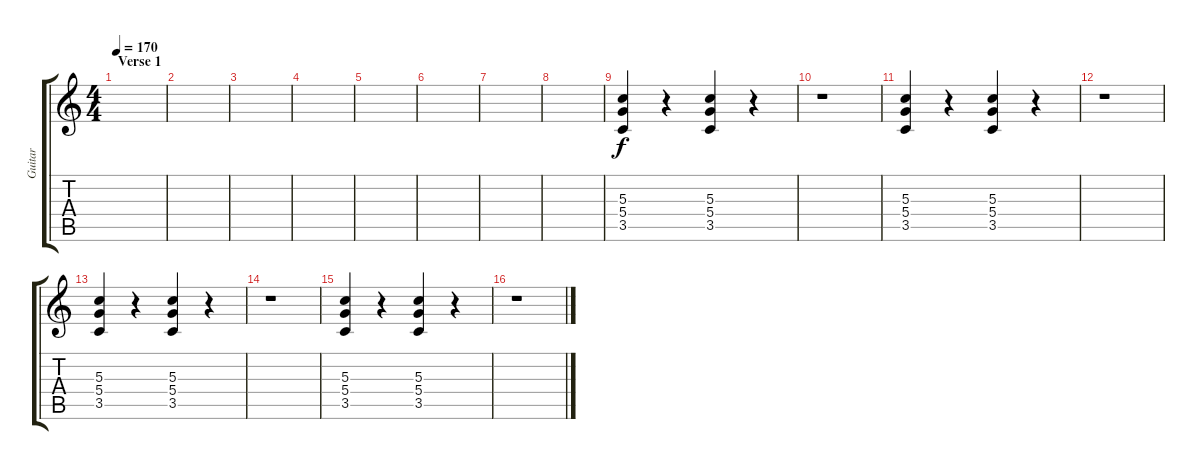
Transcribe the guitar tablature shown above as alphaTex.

\track ("Guitar" "Guitar") {instrument distortionguitar}
\staff {score tabs}
\tuning (E4 B3 G3 D3 A2 E2) {hide}
\ts (4 4)
\section ("" "Verse 1")
\tempo 170
\clef g2
\ks c
|
|
|
|
|
|
|
|
(5.3 5.4 3.5).4{volume 13} r.4 (5.3 5.4 3.5).4 r.4 |
r.1 |
(5.3 5.4 3.5).4 r.4 (5.3 5.4 3.5).4 r.4 |
r.1 |
(5.3 5.4 3.5).4 r.4 (5.3 5.4 3.5).4 r.4 |
r.1 |
(5.3 5.4 3.5).4 r.4 (5.3 5.4 3.5).4 r.4 |
r.1
